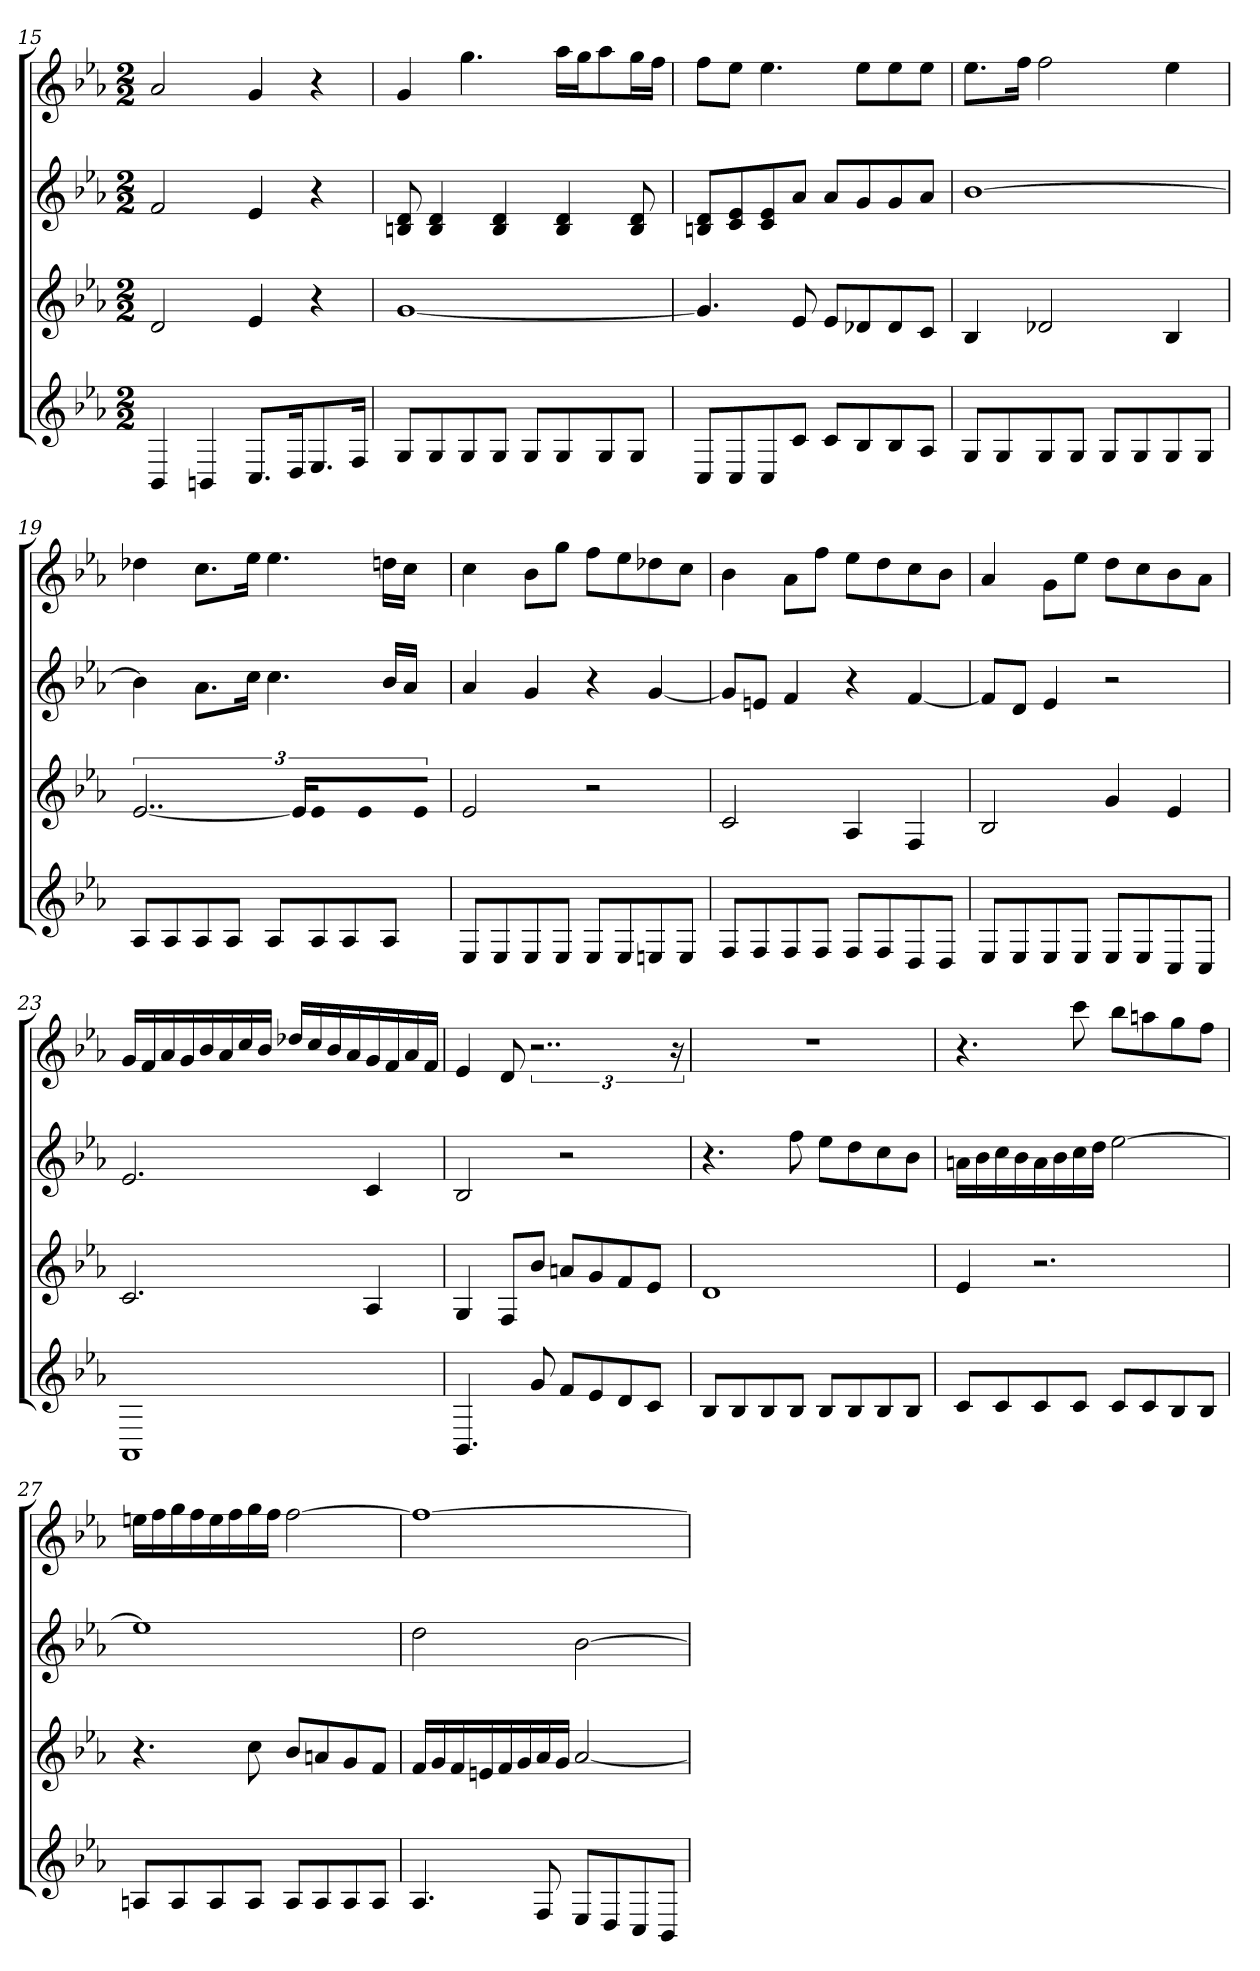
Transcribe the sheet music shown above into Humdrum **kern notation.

**kern	**kern	**kern	**kern
*part4	*part3	*part2	*part1
*staff4	*staff3	*staff2	*staff1
*k[b-e-a-]	*k[b-e-a-]	*k[b-e-a-]	*k[b-e-a-]
*E-:	*E-:	*E-:	*E-:
*M2/2	*M2/2	*M2/2	*M2/2
=15	=15	=15	=15
4BB-	2d	2f	2a-
4BBn	.	.	.
8.CL	4e-	4e-	4g
16DK	.	.	.
8.E-	4r	4r	4r
16FJk	.	.	.
=16	=16	=16	=16
8GL	[1g	8Bn 8d	4g
8G	.	4B 4d	.
8G	.	.	4.gg
8GJ	.	4B 4d	.
8GL	.	.	.
8G	.	4B 4d	16aa-LL
.	.	.	16ggJ
8G	.	.	8aa-
8GJ	.	8B 8d	16ggL
.	.	.	16ffJJ
=17	=17	=17	=17
8CL	4.g]	8Bn 8dL	8ffL
8C	.	8c 8e-	8ee-J
8C	.	8c 8e-	4.ee-
8cJ	8e-	8a-J	.
8cL	8e-L	8a-L	.
8B-	8d-X	8g	8ee-L
8B-	8d-	8g	8ee-
8A-J	8cJ	8a-J	8ee-J
=18	=18	=18	=18
8GL	4B-	[1b-	8.ee-L
8G	.	.	.
.	.	.	16ffJk
8G	2d-X	.	2ff
8GJ	.	.	.
8GL	.	.	.
8G	.	.	.
8G	4B-	.	4ee-
8GJ	.	.	.
=19	=19	=19	=19
8A-L	[3..e-	4b-]	4dd-X
8A-	.	.	.
8A-	.	8.a-L	8.ccL
8A-J	.	.	.
.	.	16ccJk	16ee-Jk
8A-L	.	4.cc	4.ee-
.	24e-KL]	.	.
8A-	8e-	.	.
8A-	8e-	.	.
8A-J	8e-J	16b-LL	16ddnLL
.	.	16a-JJ	16ccJJ
=20	=20	=20	=20
8E-L	2e-	4a-	4cc
8E-	.	.	.
8E-	.	4g	8b-L
8E-J	.	.	8ggJ
8E-L	2r	4r	8ffL
8E-	.	.	8ee-
8En	.	[4g	8dd-X
8EJ	.	.	8ccJ
=21	=21	=21	=21
8FL	2c	8gL]	4b-
8F	.	8enJ	.
8F	.	4f	8a-L
8FJ	.	.	8ffJ
8FL	4A-	4r	8ee-L
8F	.	.	8dd
8D	4F	[4f	8cc
8DJ	.	.	8b-J
=22	=22	=22	=22
8E-L	2B-	8fL]	4a-
8E-	.	8dJ	.
8E-	.	4e-	8gL
8E-J	.	.	8ee-J
8E-L	4g	2r	8ddL
8E-	.	.	8cc
8C	4e-	.	8b-
8CJ	.	.	8a-J
=23	=23	=23	=23
1AA-	2.c	2.e-	16gLL
.	.	.	16f
.	.	.	16a-
.	.	.	16g
.	.	.	16b-
.	.	.	16a-
.	.	.	16cc
.	.	.	16b-JJ
.	.	.	16dd-XLL
.	.	.	16cc
.	.	.	16b-
.	.	.	16a-
.	4A-	4c	16g
.	.	.	16f
.	.	.	16a-
.	.	.	16fJJ
=24	=24	=24	=24
4.BB-	4G	2B-	4e-
.	8FL	.	8d
8g	8b-J	.	3..r
8fL	8anL	2r	.
8e-	8g	.	.
8d	8f	.	.
8cJ	8e-J	.	.
.	.	.	24r
=25	=25	=25	=25
8B-L	1d	4.r	1r
8B-	.	.	.
8B-	.	.	.
8B-J	.	8ff	.
8B-L	.	8ee-L	.
8B-	.	8dd	.
8B-	.	8cc	.
8B-J	.	8b-J	.
=26	=26	=26	=26
8cL	4e-	16anLL	4.r
.	.	16b-	.
8c	.	16cc	.
.	.	16b-	.
8c	2.r	16a	.
.	.	16b-	.
8cJ	.	16cc	8ccc
.	.	16ddJJ	.
8cL	.	[2ee-	8bb-L
8c	.	.	8aan
8B-	.	.	8gg
8B-J	.	.	8ffJ
=27	=27	=27	=27
8AnL	4.r	1ee-]	16eenLL
.	.	.	16ff
8A	.	.	16gg
.	.	.	16ff
8A	.	.	16ee
.	.	.	16ff
8AJ	8cc	.	16gg
.	.	.	16ffJJ
8AL	8b-L	.	[2ff
8A	8an	.	.
8A	8g	.	.
8AJ	8fJ	.	.
=28	=28	=28	=28
4.A-	16fLL	2dd	1ff_
.	16g	.	.
.	16f	.	.
.	16en	.	.
.	16f	.	.
.	16g	.	.
8F	16a-	.	.
.	16gJJ	.	.
8E-L	[2a-	[2b-	.
8D	.	.	.
8C	.	.	.
8BB-J	.	.	.
=	=	=	=
*-	*-	*-	*-
